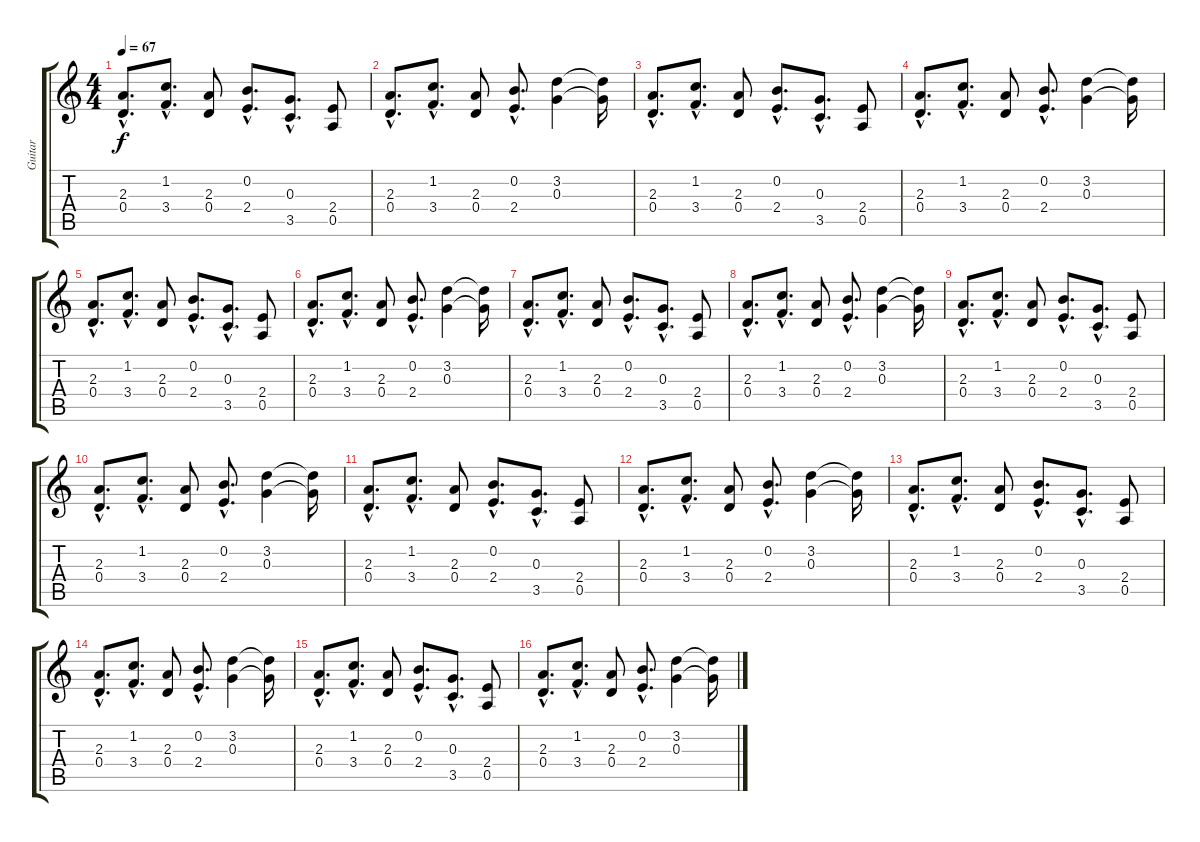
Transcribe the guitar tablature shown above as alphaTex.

\track ("Guitar" "Guitar") {instrument overdrivenguitar}
\staff {score tabs}
\tuning (E4 B3 G3 D3 A2 E2) {hide}
\ts (4 4)
\tempo 67
\clef g2
\ks c
(2.3{hac} 0.4{hac}).8{d dy f} (1.2{hac} 3.4{hac}).8{d} (2.3 0.4).8 (0.2{hac} 2.4{hac}).8{d} (0.3{hac} 3.5{hac}).8{d} (2.4 0.5).8 |
(2.3{hac} 0.4{hac}).8{d} (1.2{hac} 3.4{hac}).8{d} (2.3 0.4).8 (0.2{hac} 2.4{hac}).8{d} (3.2 0.3).4 (3.2{t} 0.3{t}).16 |
(2.3{hac} 0.4{hac}).8{d} (1.2{hac} 3.4{hac}).8{d} (2.3 0.4).8 (0.2{hac} 2.4{hac}).8{d} (0.3{hac} 3.5{hac}).8{d} (2.4 0.5).8 |
(2.3{hac} 0.4{hac}).8{d} (1.2{hac} 3.4{hac}).8{d} (2.3 0.4).8 (0.2{hac} 2.4{hac}).8{d} (3.2 0.3).4 (3.2{t} 0.3{t}).16 |
(2.3{hac} 0.4{hac}).8{d} (1.2{hac} 3.4{hac}).8{d} (2.3 0.4).8 (0.2{hac} 2.4{hac}).8{d} (0.3{hac} 3.5{hac}).8{d} (2.4 0.5).8 |
(2.3{hac} 0.4{hac}).8{d} (1.2{hac} 3.4{hac}).8{d} (2.3 0.4).8 (0.2{hac} 2.4{hac}).8{d} (3.2 0.3).4 (3.2{t} 0.3{t}).16 |
(2.3{hac} 0.4{hac}).8{d} (1.2{hac} 3.4{hac}).8{d} (2.3 0.4).8 (0.2{hac} 2.4{hac}).8{d} (0.3{hac} 3.5{hac}).8{d} (2.4 0.5).8 |
(2.3{hac} 0.4{hac}).8{d} (1.2{hac} 3.4{hac}).8{d} (2.3 0.4).8 (0.2{hac} 2.4{hac}).8{d} (3.2 0.3).4 (3.2{t} 0.3{t}).16 |
(2.3{hac} 0.4{hac}).8{d} (1.2{hac} 3.4{hac}).8{d} (2.3 0.4).8 (0.2{hac} 2.4{hac}).8{d} (0.3{hac} 3.5{hac}).8{d} (2.4 0.5).8 |
(2.3{hac} 0.4{hac}).8{d} (1.2{hac} 3.4{hac}).8{d} (2.3 0.4).8 (0.2{hac} 2.4{hac}).8{d} (3.2 0.3).4 (3.2{t} 0.3{t}).16 |
(2.3{hac} 0.4{hac}).8{d} (1.2{hac} 3.4{hac}).8{d} (2.3 0.4).8 (0.2{hac} 2.4{hac}).8{d} (0.3{hac} 3.5{hac}).8{d} (2.4 0.5).8 |
(2.3{hac} 0.4{hac}).8{d} (1.2{hac} 3.4{hac}).8{d} (2.3 0.4).8 (0.2{hac} 2.4{hac}).8{d} (3.2 0.3).4 (3.2{t} 0.3{t}).16 |
(2.3{hac} 0.4{hac}).8{d} (1.2{hac} 3.4{hac}).8{d} (2.3 0.4).8 (0.2{hac} 2.4{hac}).8{d} (0.3{hac} 3.5{hac}).8{d} (2.4 0.5).8 |
(2.3{hac} 0.4{hac}).8{d} (1.2{hac} 3.4{hac}).8{d} (2.3 0.4).8 (0.2{hac} 2.4{hac}).8{d} (3.2 0.3).4 (3.2{t} 0.3{t}).16 |
(2.3{hac} 0.4{hac}).8{d} (1.2{hac} 3.4{hac}).8{d} (2.3 0.4).8 (0.2{hac} 2.4{hac}).8{d} (0.3{hac} 3.5{hac}).8{d} (2.4 0.5).8 |
(2.3{hac} 0.4{hac}).8{d} (1.2{hac} 3.4{hac}).8{d} (2.3 0.4).8 (0.2{hac} 2.4{hac}).8{d} (3.2 0.3).4 (3.2{t} 0.3{t}).16
